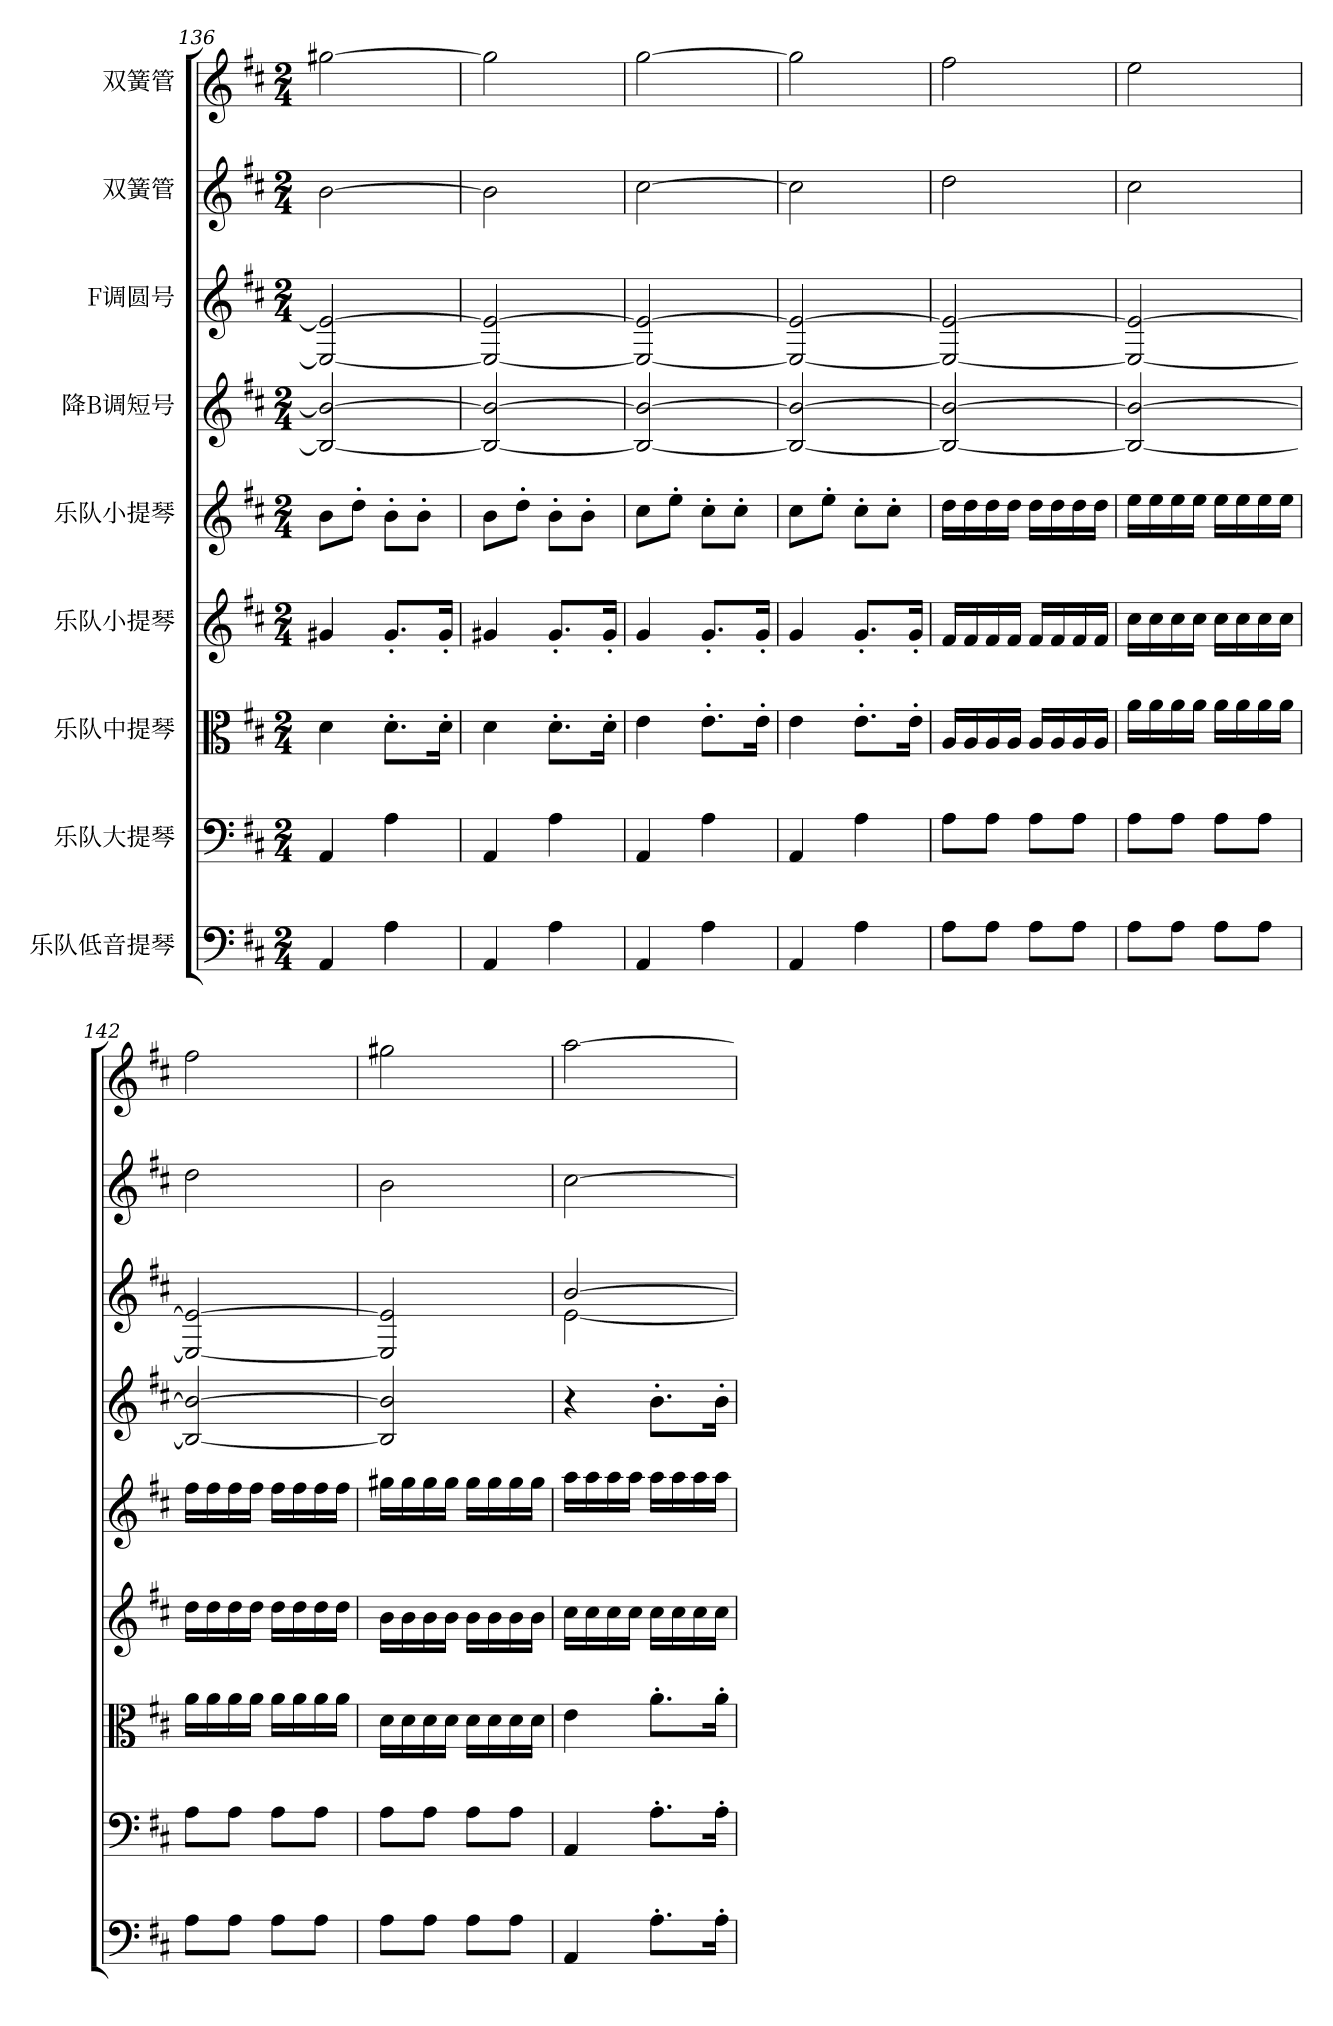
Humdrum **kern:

**kern	**kern	**kern	**kern	**kern	**kern	**kern	**kern	**kern
*part9	*part8	*part7	*part6	*part5	*part4	*part3	*part2	*part1
*staff9	*staff8	*staff7	*staff6	*staff5	*staff4	*staff3	*staff2	*staff1
*I"乐队低音提琴	*I"乐队大提琴	*I"乐队中提琴	*I"乐队小提琴	*I"乐队小提琴	*I"降B调短号	*I"F调圆号	*I"双簧管	*I"双簧管
*clefF4	*clefF4	*clefC3	*clefG2	*clefG2	*clefG2	*clefG2	*clefG2	*clefG2
*ITrd7c12	*	*	*	*	*ITrd1c2	*ITrd4c7	*	*
*k[f#c#]	*k[f#c#]	*k[f#c#]	*k[f#c#]	*k[f#c#]	*k[]	*k[f#]	*k[f#c#]	*k[f#c#]
*M2/4	*M2/4	*M2/4	*M2/4	*M2/4	*M2/4	*M2/4	*M2/4	*M2/4
=136	=136	=136	=136	=136	=136	=136	=136	=136
4AAA/	4AA/	4d\	4g#X/	8b\L	2A/_ 2a/_	2AA/_ 2A/_	[2b\	[2gg#X\
.	.	.	.	8dd'\J	.	.	.	.
4AA\	4A\	8.d'\L	8.g#'/L	8b'\L	.	.	.	.
.	.	.	.	8b'\J	.	.	.	.
.	.	16d'\Jk	16g#'/Jk	.	.	.	.	.
=137	=137	=137	=137	=137	=137	=137	=137	=137
4AAA/	4AA/	4d\	4g#X/	8b\L	2A/_ 2a/_	2AA/_ 2A/_	2b\]	2gg#\]
.	.	.	.	8dd'\J	.	.	.	.
4AA\	4A\	8.d'\L	8.g#'/L	8b'\L	.	.	.	.
.	.	.	.	8b'\J	.	.	.	.
.	.	16d'\Jk	16g#'/Jk	.	.	.	.	.
=138	=138	=138	=138	=138	=138	=138	=138	=138
4AAA/	4AA/	4e\	4g/	8cc#\L	2A/_ 2a/_	2AA/_ 2A/_	[2cc#\	[2gg\
.	.	.	.	8ee'\J	.	.	.	.
4AA\	4A\	8.e'\L	8.g'/L	8cc#'\L	.	.	.	.
.	.	.	.	8cc#'\J	.	.	.	.
.	.	16e'\Jk	16g'/Jk	.	.	.	.	.
!!LO:PB:g=z
=139	=139	=139	=139	=139	=139	=139	=139	=139
4AAA/	4AA/	4e\	4g/	8cc#\L	2A/_ 2a/_	2AA/_ 2A/_	2cc#\]	2gg\]
.	.	.	.	8ee'\J	.	.	.	.
4AA\	4A\	8.e'\L	8.g'/L	8cc#'\L	.	.	.	.
.	.	.	.	8cc#'\J	.	.	.	.
.	.	16e'\Jk	16g'/Jk	.	.	.	.	.
=140	=140	=140	=140	=140	=140	=140	=140	=140
8AA\L	8A\L	16A/LL	16f#/LL	16dd\LL	2A/_ 2a/_	2AA/_ 2A/_	2dd\	2ff#\
.	.	16A/	16f#/	16dd\	.	.	.	.
8AA\J	8A\J	16A/	16f#/	16dd\	.	.	.	.
.	.	16A/JJ	16f#/JJ	16dd\JJ	.	.	.	.
8AA\L	8A\L	16A/LL	16f#/LL	16dd\LL	.	.	.	.
.	.	16A/	16f#/	16dd\	.	.	.	.
8AA\J	8A\J	16A/	16f#/	16dd\	.	.	.	.
.	.	16A/JJ	16f#/JJ	16dd\JJ	.	.	.	.
=141	=141	=141	=141	=141	=141	=141	=141	=141
8AA\L	8A\L	16a\LL	16cc#\LL	16ee\LL	2A/_ 2a/_	2AA/_ 2A/_	2cc#\	2ee\
.	.	16a\	16cc#\	16ee\	.	.	.	.
8AA\J	8A\J	16a\	16cc#\	16ee\	.	.	.	.
.	.	16a\JJ	16cc#\JJ	16ee\JJ	.	.	.	.
8AA\L	8A\L	16a\LL	16cc#\LL	16ee\LL	.	.	.	.
.	.	16a\	16cc#\	16ee\	.	.	.	.
8AA\J	8A\J	16a\	16cc#\	16ee\	.	.	.	.
.	.	16a\JJ	16cc#\JJ	16ee\JJ	.	.	.	.
=142	=142	=142	=142	=142	=142	=142	=142	=142
8AA\L	8A\L	16a\LL	16dd\LL	16ff#\LL	2A/_ 2a/_	2AA/_ 2A/_	2dd\	2ff#\
.	.	16a\	16dd\	16ff#\	.	.	.	.
8AA\J	8A\J	16a\	16dd\	16ff#\	.	.	.	.
.	.	16a\JJ	16dd\JJ	16ff#\JJ	.	.	.	.
8AA\L	8A\L	16a\LL	16dd\LL	16ff#\LL	.	.	.	.
.	.	16a\	16dd\	16ff#\	.	.	.	.
8AA\J	8A\J	16a\	16dd\	16ff#\	.	.	.	.
.	.	16a\JJ	16dd\JJ	16ff#\JJ	.	.	.	.
=143	=143	=143	=143	=143	=143	=143	=143	=143
8AA\L	8A\L	16d\LL	16b\LL	16gg#X\LL	2A/] 2a/]	2AA/] 2A/]	2b\	2gg#X\
.	.	16d\	16b\	16gg#\	.	.	.	.
8AA\J	8A\J	16d\	16b\	16gg#\	.	.	.	.
.	.	16d\JJ	16b\JJ	16gg#\JJ	.	.	.	.
8AA\L	8A\L	16d\LL	16b\LL	16gg#\LL	.	.	.	.
.	.	16d\	16b\	16gg#\	.	.	.	.
8AA\J	8A\J	16d\	16b\	16gg#\	.	.	.	.
.	.	16d\JJ	16b\JJ	16gg#\JJ	.	.	.	.
!!LO:PB:g=z
=144	=144	=144	=144	=144	=144	=144	=144	=144
*	*	*	*	*	*	*^	*	*
4AAA/	4AA/	4e\	16cc#\LL	16aa\LL	4r	[2e/	[2A\	[2cc#\	[2aa\
.	.	.	16cc#\	16aa\	.	.	.	.	.
.	.	.	16cc#\	16aa\	.	.	.	.	.
.	.	.	16cc#\JJ	16aa\JJ	.	.	.	.	.
8.AA'\L	8.A'\L	8.a'\L	16cc#\LL	16aa\LL	8.a'\L	.	.	.	.
.	.	.	16cc#\	16aa\	.	.	.	.	.
.	.	.	16cc#\	16aa\	.	.	.	.	.
16AA'\Jk	16A'\Jk	16a'\Jk	16cc#\JJ	16aa\JJ	16a'\Jk	.	.	.	.
*	*	*	*	*	*	*v	*v	*	*
=	=	=	=	=	=	=	=	=
*-	*-	*-	*-	*-	*-	*-	*-	*-
